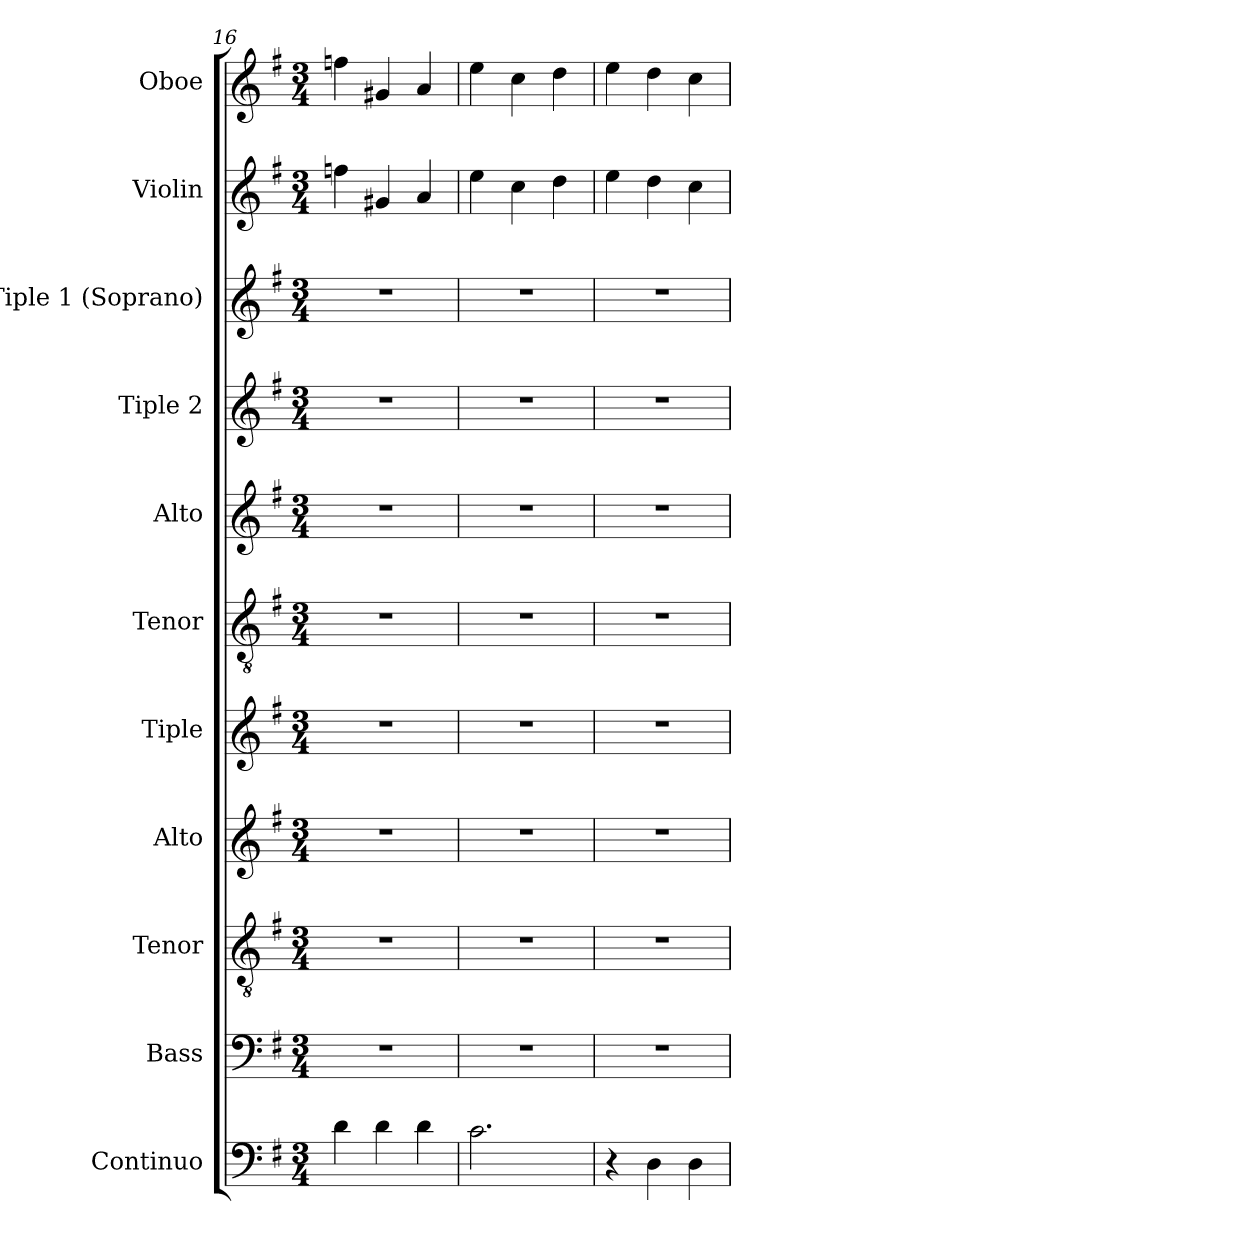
**kern	**kern	**kern	**kern	**kern	**kern	**kern	**kern	**kern	**kern	**kern
*part11	*part10	*part9	*part8	*part7	*part6	*part5	*part4	*part3	*part2	*part1
*staff11	*staff10	*staff9	*staff8	*staff7	*staff6	*staff5	*staff4	*staff3	*staff2	*staff1
*I"Continuo	*I"Bass	*I"Tenor	*I"Alto	*I"Tiple	*I"Tenor	*I"Alto	*I"Tiple 2	*I"Tiple 1 (Soprano)	*I"Violin	*I"Oboe
*I'Cont.	*I'B.	*I'T.	*I'A.	*	*I'T.	*I'A.	*	*I'S1.	*I'Vln.	*I'Ob.
*clefF4	*clefF4	*clefGv2	*clefG2	*clefG2	*clefGv2	*clefG2	*clefG2	*clefG2	*clefG2	*clefG2
*	*	*ITrd7c12	*	*	*ITrd7c12	*	*	*	*	*
*k[f#]	*k[f#]	*k[f#]	*k[f#]	*k[f#]	*k[f#]	*k[f#]	*k[f#]	*k[f#]	*k[f#]	*k[f#]
*G:	*G:	*G:	*G:	*G:	*G:	*G:	*G:	*G:	*G:	*G:
*M3/4	*M3/4	*M3/4	*M3/4	*M3/4	*M3/4	*M3/4	*M3/4	*M3/4	*M3/4	*M3/4
=16	=16	=16	=16	=16	=16	=16	=16	=16	=16	=16
!	!LO:N:vis=1	!LO:N:vis=1	!LO:N:vis=1	!LO:N:vis=1	!LO:N:vis=1	!LO:N:vis=1	!LO:N:vis=1	!LO:N:vis=1	!	!
4di\	2.r	2.r	2.r	2.r	2.r	2.r	2.r	2.r	4ffni\	4ffni\
4di\	.	.	.	.	.	.	.	.	4g#Xi/	4g#Xi/
4di\	.	.	.	.	.	.	.	.	4ai/	4ai/
=17	=17	=17	=17	=17	=17	=17	=17	=17	=17	=17
!	!LO:N:vis=1	!LO:N:vis=1	!LO:N:vis=1	!LO:N:vis=1	!LO:N:vis=1	!LO:N:vis=1	!LO:N:vis=1	!LO:N:vis=1	!	!
2.ci\	2.r	2.r	2.r	2.r	2.r	2.r	2.r	2.r	4eei\	4eei\
.	.	.	.	.	.	.	.	.	4cci\	4cci\
.	.	.	.	.	.	.	.	.	4ddi\	4ddi\
=18	=18	=18	=18	=18	=18	=18	=18	=18	=18	=18
!	!LO:N:vis=1	!LO:N:vis=1	!LO:N:vis=1	!LO:N:vis=1	!LO:N:vis=1	!LO:N:vis=1	!LO:N:vis=1	!LO:N:vis=1	!	!
4r	2.r	2.r	2.r	2.r	2.r	2.r	2.r	2.r	4eei\	4eei\
4Di\	.	.	.	.	.	.	.	.	4ddi\	4ddi\
4Di\	.	.	.	.	.	.	.	.	4cci\	4cci\
=	=	=	=	=	=	=	=	=	=	=
*-	*-	*-	*-	*-	*-	*-	*-	*-	*-	*-
